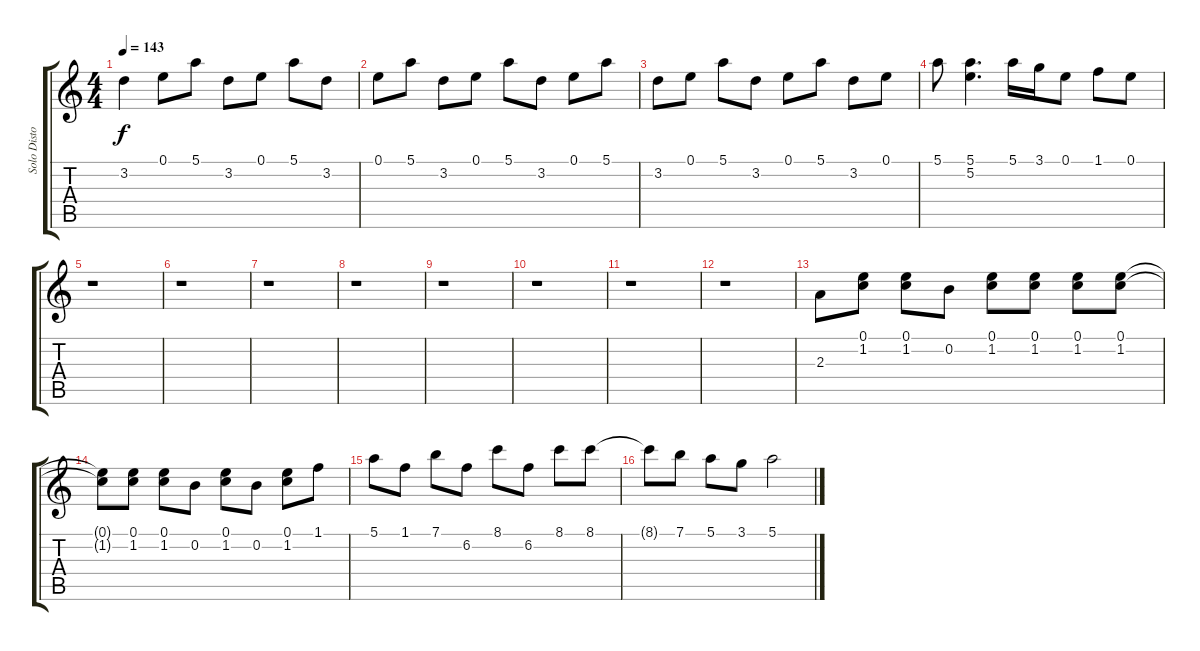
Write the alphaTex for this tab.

\track ("Solo Distortion" "Solo Disto") {instrument distortionguitar}
\staff {score tabs}
\tuning (E4 B3 G3 D3 A2 E2) {hide}
\ts (4 4)
\tempo 143
\clef g2
\ks c
3.2.4{dy f} 0.1.8 5.1.8 3.2.8 0.1.8 5.1.8 3.2.8 |
0.1.8 5.1.8 3.2.8 0.1.8 5.1.8 3.2.8 0.1.8 5.1.8 |
3.2.8 0.1.8 5.1.8 3.2.8 0.1.8 5.1.8 3.2.8 0.1.8 |
5.1.8 (5.1 5.2).4{d} 5.1.16 3.1.16 0.1.8 1.1.8 0.1.8 |
r.1 |
r.1 |
r.1 |
r.1 |
r.1 |
r.1 |
r.1 |
r.1 |
2.3.8 (0.1 1.2).8 (0.1 1.2).8 0.2.8 (0.1 1.2).8 (0.1 1.2).8 (0.1 1.2).8 (0.1 1.2).8 |
(0.1{t} 1.2{t}).8 (0.1 1.2).8 (0.1 1.2).8 0.2.8 (0.1 1.2).8 0.2.8 (0.1 1.2).8 1.1.8 |
5.1.8 1.1.8 7.1.8 6.2.8 8.1.8 6.2.8 8.1.8 8.1.8 |
8.1{t}.8 7.1.8 5.1.8 3.1.8 5.1.2
